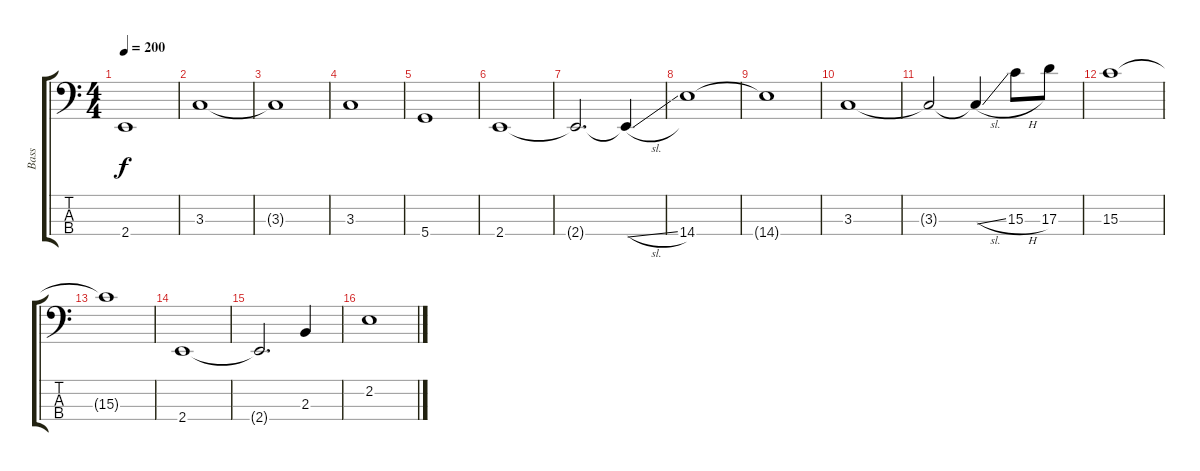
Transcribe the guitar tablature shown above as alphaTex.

\track ("Bass" "Bass") {instrument electricbassfinger}
\staff {score tabs}
\tuning (G2 D2 A1 D1) {hide}
\ts (4 4)
\tempo 200
\clef f4
\ks c
2.4{t}.1{dy f} |
3.3.1 |
3.3{t}.1 |
3.3.1 |
5.4.1 |
2.4.1 |
2.4{t}.2{d} 2.4{sl t}.4 |
14.4.1 |
14.4{t}.1 |
3.3.1 |
3.3{t}.2 3.3{sl t}.4 15.3{h}.8 17.3.8 |
15.3.1 |
15.3{t}.1 |
2.4.1 |
2.4{t}.2{d} 2.3.4 |
2.2.1
